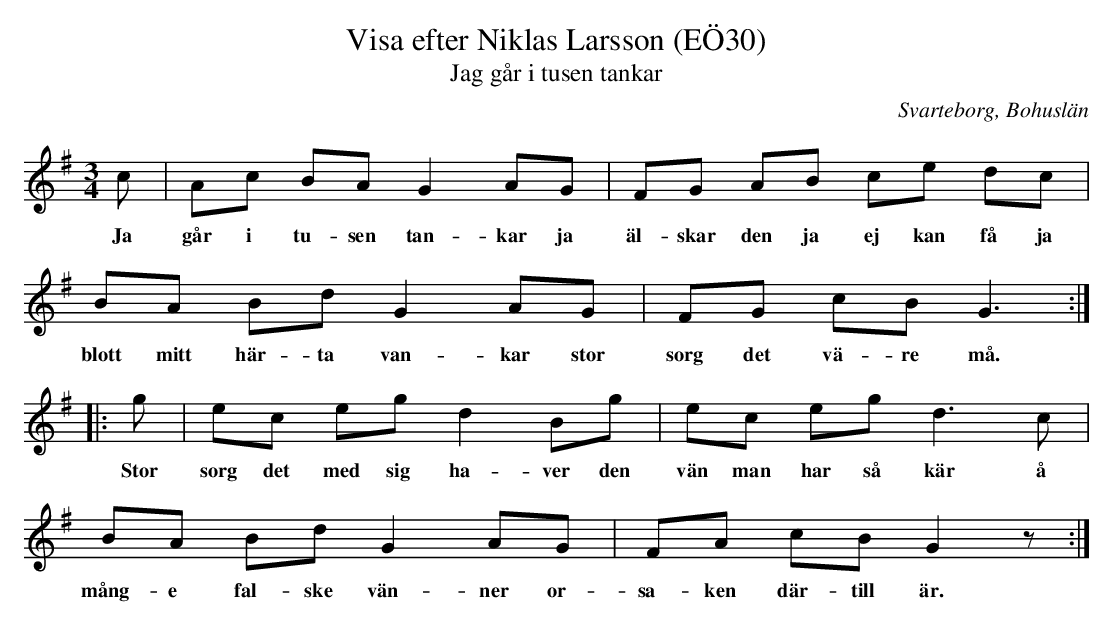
X:1
T:Visa efter Niklas Larsson (EÖ30)
T:Jag går i tusen tankar
O:Svarteborg, Bohuslän
M:3/4
L:1/8
Q: 80
K: G
c | Ac BA G2 AG | FG AB ce dc | BA Bd G2 AG | FG cB2< G2 ::
w: Ja går i tu-sen tan-kar ja äl-skar den ja ej kan få ja blott mitt här-ta van-kar stor sorg det vä-re må.
g | ec eg d2 Bg | ec eg2< d2c | BA Bd G2 AG | FA cB G2z :|
w: Stor sorg det med sig ha-ver den vän man har så kär å mång-e fal-ske vän-ner or-sa-ken där-till är.
